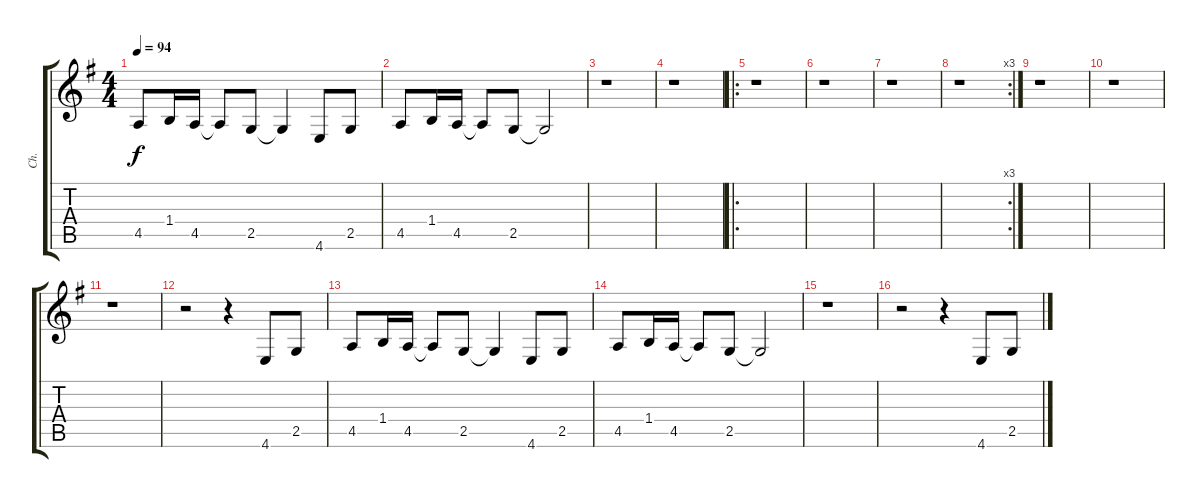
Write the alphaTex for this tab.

\track ("Ch." "Ch.") {instrument choiraahs}
\staff {score tabs}
\tuning (C5 G4 Eb4 Bb3 F3 C3) {hide}
\ts (4 4)
\tempo 94
\clef g2
\ks g
4.5.8{dy f} 1.4.16 4.5.16 4.5{t}.8 2.5.8 2.5{t}.4 4.6.8 2.5.8 |
4.5.8 1.4.16 4.5.16 4.5{t}.8 2.5.8 2.5{t}.2 |
r.1 |
r.1 |
\ro
r.1 |
r.1 |
r.1 |
\rc 3
r.1 |
r.1 |
r.1 |
r.1 |
r.2 r.4 4.6.8 2.5.8 |
4.5.8 1.4.16 4.5.16 4.5{t}.8 2.5.8 2.5{t}.4 4.6.8 2.5.8 |
4.5.8 1.4.16 4.5.16 4.5{t}.8 2.5.8 2.5{t}.2 |
r.1 |
r.2 r.4 4.6.8 2.5.8
